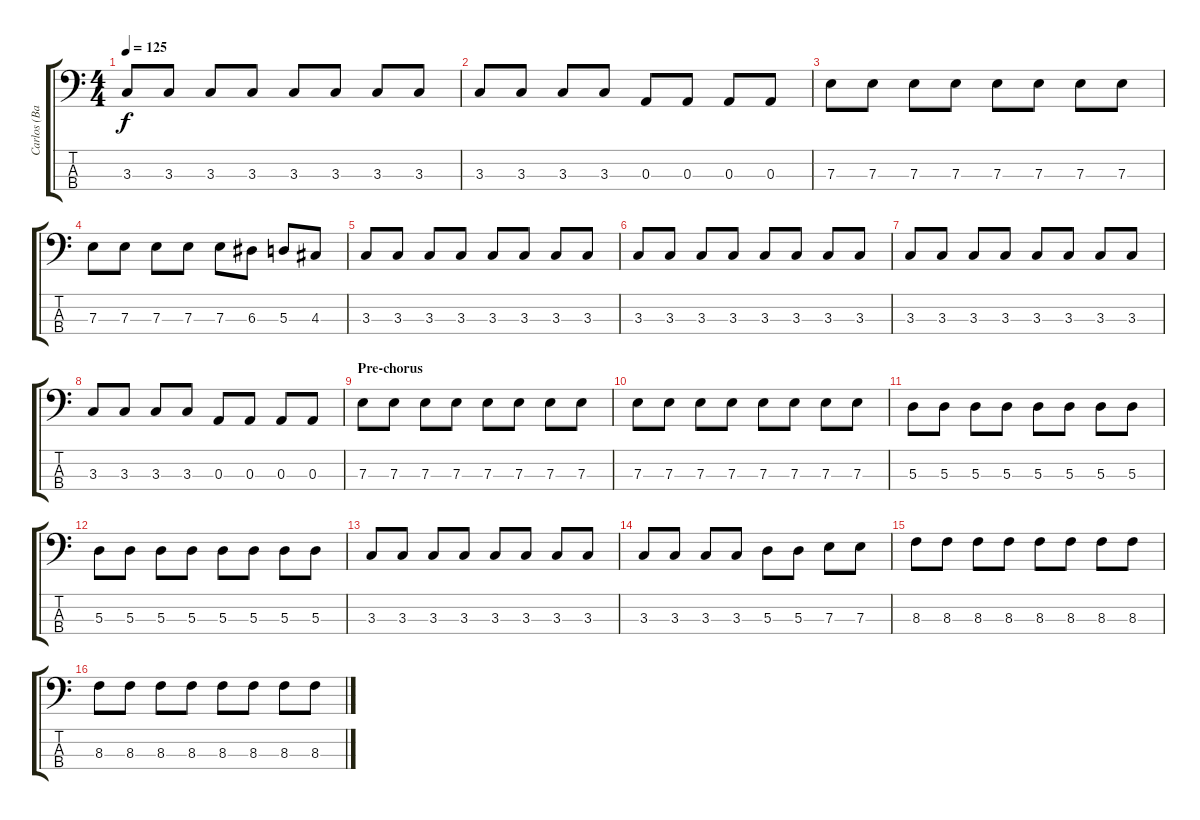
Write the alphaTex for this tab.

\track ("Carlos (Bass)" "Carlos (Ba") {instrument electricbasspick}
\staff {score tabs}
\tuning (G2 D2 A1 D1) {hide}
\ts (4 4)
\tempo 125
\clef f4
\ks c
3.3.8{dy f} 3.3.8 3.3.8 3.3.8 3.3.8 3.3.8 3.3.8 3.3.8 |
3.3.8 3.3.8 3.3.8 3.3.8 0.3.8 0.3.8 0.3.8 0.3.8 |
7.3.8 7.3.8 7.3.8 7.3.8 7.3.8 7.3.8 7.3.8 7.3.8 |
7.3.8 7.3.8 7.3.8 7.3.8 7.3.8 6.3.8 5.3.8 4.3.8 |
3.3.8 3.3.8 3.3.8 3.3.8 3.3.8 3.3.8 3.3.8 3.3.8 |
3.3.8 3.3.8 3.3.8 3.3.8 3.3.8 3.3.8 3.3.8 3.3.8 |
3.3.8 3.3.8 3.3.8 3.3.8 3.3.8 3.3.8 3.3.8 3.3.8 |
3.3.8 3.3.8 3.3.8 3.3.8 0.3.8 0.3.8 0.3.8 0.3.8 |
\section ("" "Pre-chorus")
7.3.8 7.3.8 7.3.8 7.3.8 7.3.8 7.3.8 7.3.8 7.3.8 |
7.3.8 7.3.8 7.3.8 7.3.8 7.3.8 7.3.8 7.3.8 7.3.8 |
5.3.8 5.3.8 5.3.8 5.3.8 5.3.8 5.3.8 5.3.8 5.3.8 |
5.3.8 5.3.8 5.3.8 5.3.8 5.3.8 5.3.8 5.3.8 5.3.8 |
3.3.8 3.3.8 3.3.8 3.3.8 3.3.8 3.3.8 3.3.8 3.3.8 |
3.3.8 3.3.8 3.3.8 3.3.8 5.3.8 5.3.8 7.3.8 7.3.8 |
8.3.8 8.3.8 8.3.8 8.3.8 8.3.8 8.3.8 8.3.8 8.3.8 |
8.3.8 8.3.8 8.3.8 8.3.8 8.3.8 8.3.8 8.3.8 8.3.8
